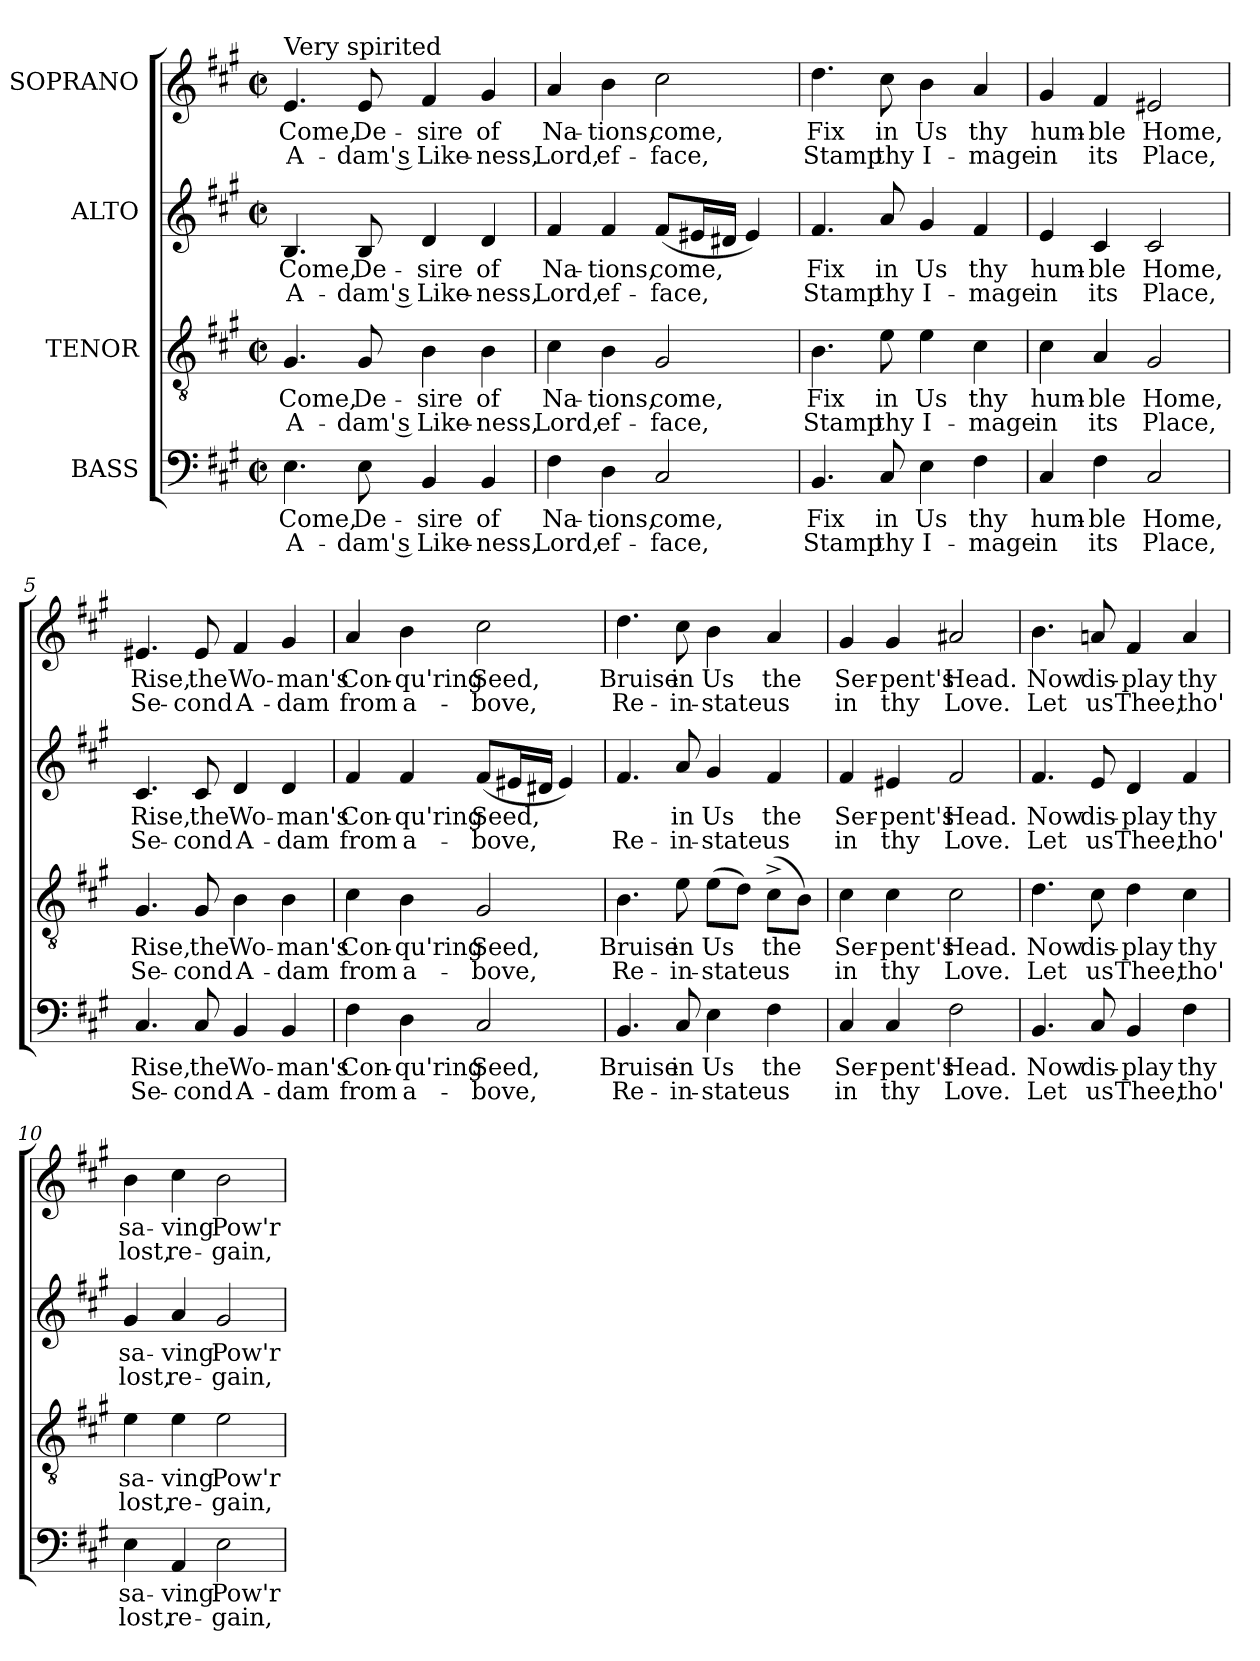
**kern	**text	**text	**kern	**text	**text	**kern	**text	**text	**kern	**text	**text
*part4	*part4	*part4	*part3	*part3	*part3	*part2	*part2	*part2	*part1	*part1	*part1
*staff4	*staff4	*staff4	*staff3	*staff3	*staff3	*staff2	*staff2	*staff2	*staff1	*staff1	*staff1
*I"BASS	*	*	*I"TENOR	*	*	*I"ALTO	*	*	*I"SOPRANO	*	*
*clefF4	*	*	*clefGv2	*	*	*clefG2	*	*	*clefG2	*	*
*k[f#c#g#]	*	*	*k[f#c#g#]	*	*	*k[f#c#g#]	*	*	*k[f#c#g#]	*	*
*A:	*	*	*A:	*	*	*A:	*	*	*A:	*	*
*M2/2	*	*	*M2/2	*	*	*M2/2	*	*	*M2/2	*	*
*met(c|)	*	*	*met(c|)	*	*	*met(c|)	*	*	*met(c|)	*	*
*MM105	*	*	*MM105	*	*	*MM105	*	*	*MM105	*	*
=1	=1	=1	=1	=1	=1	=1	=1	=1	=1	=1	=1
!	!	!	!	!	!	!	!	!	!LO:TX:a:t=Very spirited	!	!
!	!LO:LY:b	!LO:LY:b	!	!LO:LY:b	!LO:LY:b	!	!LO:LY:b	!LO:LY:b	!	!LO:LY:b	!LO:LY:b
4.E\	Come,	A-	4.G#/	Come,	A-	4.B/	Come,	A-	4.e/	Come,	A-
!	!LO:LY:b	!LO:LY:b	!	!LO:LY:b	!LO:LY:b	!	!LO:LY:b	!LO:LY:b	!	!LO:LY:b	!LO:LY:b
8E\	De-	-dam' s	8G#/	De-	-dam' s	8B/	De-	-dam' s	8e/	De-	-dam' s
!	!LO:LY:b	!LO:LY:b	!	!LO:LY:b	!LO:LY:b	!	!LO:LY:b	!LO:LY:b	!	!LO:LY:b	!LO:LY:b
4BB/	-sire	Like-	4B\	-sire	Like-	4d/	-sire	Like-	4f#/	-sire	Like-
!	!LO:LY:b	!LO:LY:b	!	!LO:LY:b	!LO:LY:b	!	!LO:LY:b	!LO:LY:b	!	!LO:LY:b	!LO:LY:b
4BB/	of	-ness,	4B\	of	-ness,	4d/	of	-ness,	4g#/	of	-ness,
=2	=2	=2	=2	=2	=2	=2	=2	=2	=2	=2	=2
!	!LO:LY:b	!LO:LY:b	!	!LO:LY:b	!LO:LY:b	!	!LO:LY:b	!LO:LY:b	!	!LO:LY:b	!LO:LY:b
4F#\	Na-	Lord,	4c#\	Na-	Lord,	4f#/	Na-	Lord,	4a/	Na-	Lord,
!	!LO:LY:b	!LO:LY:b	!	!LO:LY:b	!LO:LY:b	!	!LO:LY:b	!LO:LY:b	!	!LO:LY:b	!LO:LY:b
4D\	-tions,	ef-	4B\	-tions,	ef-	4f#/	-tions,	ef-	4b\	-tions,	ef-
!	!LO:LY:b	!LO:LY:b	!	!LO:LY:b	!LO:LY:b	!	!LO:LY:b	!LO:LY:b	!	!LO:LY:b	!LO:LY:b
2C#/	come,	-face,	2G#/	come,	-face,	(<8f#/L	come,	-face,	2cc#\	come,	-face,
.	.	.	.	.	.	16e#X/L	.	.	.	.	.
.	.	.	.	.	.	16d#X/JJ	.	.	.	.	.
.	.	.	.	.	.	4e#/)	.	.	.	.	.
=3	=3	=3	=3	=3	=3	=3	=3	=3	=3	=3	=3
!	!LO:LY:b	!LO:LY:b	!	!LO:LY:b	!LO:LY:b	!	!LO:LY:b	!LO:LY:b	!	!LO:LY:b	!LO:LY:b
4.BB/	Fix	Stamp	4.B\	Fix	Stamp	4.f#/	Fix	Stamp	4.dd\	Fix	Stamp
!	!LO:LY:b	!LO:LY:b	!	!LO:LY:b	!LO:LY:b	!	!LO:LY:b	!LO:LY:b	!	!LO:LY:b	!LO:LY:b
8C#/	in	thy	8e\	in	thy	8a/	in	thy	8cc#\	in	thy
!	!LO:LY:b	!LO:LY:b	!	!LO:LY:b	!LO:LY:b	!	!LO:LY:b	!LO:LY:b	!	!LO:LY:b	!LO:LY:b
4E\	Us	I-	4e\	Us	I-	4g#/	Us	I-	4b\	Us	I-
!	!LO:LY:b	!LO:LY:b	!	!LO:LY:b	!LO:LY:b	!	!LO:LY:b	!LO:LY:b	!	!LO:LY:b	!LO:LY:b
4F#\	thy	-mage	4c#\	thy	-mage	4f#/	thy	-mage	4a/	thy	-mage
=4	=4	=4	=4	=4	=4	=4	=4	=4	=4	=4	=4
!	!LO:LY:b	!LO:LY:b	!	!LO:LY:b	!LO:LY:b	!	!LO:LY:b	!LO:LY:b	!	!LO:LY:b	!LO:LY:b
4C#/	hum-	in	4c#\	hum-	in	4e/	hum-	in	4g#/	hum-	in
!	!LO:LY:b:rj	!LO:LY:b:rj	!	!LO:LY:b:rj	!LO:LY:b:rj	!	!LO:LY:b:rj	!LO:LY:b:rj	!	!LO:LY:b:rj	!LO:LY:b:rj
4F#\	-ble	its	4A/	-ble	its	4c#/	-ble	its	4f#/	-ble	its
!	!LO:LY:b	!LO:LY:b	!	!LO:LY:b	!LO:LY:b	!	!LO:LY:b	!LO:LY:b	!	!LO:LY:b	!LO:LY:b
2C#/	Home,	Place,	2G#/	Home,	Place,	2c#/	Home,	Place,	2e#X/	Home,	Place,
!!LO:LB:g=z
=5	=5	=5	=5	=5	=5	=5	=5	=5	=5	=5	=5
!	!LO:LY:b	!LO:LY:b	!	!LO:LY:b	!LO:LY:b	!	!LO:LY:b	!LO:LY:b	!	!LO:LY:b	!LO:LY:b
4.C#/	Rise,	Se-	4.G#/	Rise,	Se-	4.c#/	Rise,	Se-	4.e#X/	Rise,	Se-
!	!LO:LY:b	!LO:LY:b	!	!LO:LY:b	!LO:LY:b	!	!LO:LY:b	!LO:LY:b	!	!LO:LY:b	!LO:LY:b
8C#/	the	-cond	8G#/	the	-cond	8c#/	the	-cond	8e#/	the	-cond
!	!LO:LY:b	!LO:LY:b	!	!LO:LY:b	!LO:LY:b	!	!LO:LY:b	!LO:LY:b	!	!LO:LY:b	!LO:LY:b
4BB/	Wo-	A-	4B\	Wo-	A-	4d/	Wo-	A-	4f#/	Wo-	A-
!	!LO:LY:b	!LO:LY:b	!	!LO:LY:b	!LO:LY:b	!	!LO:LY:b	!LO:LY:b	!	!LO:LY:b	!LO:LY:b
4BB/	-man's	-dam	4B\	-man's	-dam	4d/	-man's	-dam	4g#/	-man's	-dam
=6	=6	=6	=6	=6	=6	=6	=6	=6	=6	=6	=6
!	!LO:LY:b	!LO:LY:b	!	!LO:LY:b	!LO:LY:b	!	!LO:LY:b	!LO:LY:b	!	!LO:LY:b	!LO:LY:b
4F#\	Con-	from	4c#\	Con-	from	4f#/	Con-	from	4a/	Con-	from
!	!LO:LY:b	!LO:LY:b	!	!LO:LY:b	!LO:LY:b	!	!LO:LY:b	!LO:LY:b	!	!LO:LY:b	!LO:LY:b
4D\	-qu'ring	a-	4B\	-qu'ring	a-	4f#/	-qu'ring	a-	4b\	-qu'ring	a-
!	!LO:LY:b	!LO:LY:b	!	!LO:LY:b	!LO:LY:b	!	!LO:LY:b	!LO:LY:b	!	!LO:LY:b	!LO:LY:b
2C#/	Seed,	-bove,	2G#/	Seed,	-bove,	(<8f#/L	Seed,	-bove,	2cc#\	Seed,	-bove,
.	.	.	.	.	.	16e#X/L	.	.	.	.	.
.	.	.	.	.	.	16d#X/JJ	.	.	.	.	.
.	.	.	.	.	.	4e#/)	.	.	.	.	.
=7	=7	=7	=7	=7	=7	=7	=7	=7	=7	=7	=7
!	!LO:LY:b	!LO:LY:b	!	!LO:LY:b	!LO:LY:b	!	!	!LO:LY:b	!	!LO:LY:b	!LO:LY:b
4.BB/	Bruise	Re-	4.B\	Bruise	Re-	4.f#/	.	Re-	4.dd\	Bruise	Re-
!	!LO:LY:b	!LO:LY:b	!	!LO:LY:b	!LO:LY:b	!	!LO:LY:b	!LO:LY:b	!	!LO:LY:b	!LO:LY:b
8C#/	in	-in-	8e\	in	-in-	8a/	in	-in-	8cc#\	in	-in-
!	!LO:LY:b	!LO:LY:b	!	!LO:LY:b	!LO:LY:b	!	!LO:LY:b	!LO:LY:b	!	!LO:LY:b	!LO:LY:b
4E\	Us	-state	(>8e\L	Us	-state	4g#/	Us	-state	4b\	Us	-state
.	.	.	8d\J)	.	.	.	.	.	.	.	.
!	!LO:LY:b	!LO:LY:b	!	!LO:LY:b	!LO:LY:b	!	!LO:LY:b	!LO:LY:b	!	!LO:LY:b	!LO:LY:b
4F#\	the	us	(>8c#^>\L	the	us	4f#/	the	us	4a/	the	us
.	.	.	8B\J)	.	.	.	.	.	.	.	.
=8	=8	=8	=8	=8	=8	=8	=8	=8	=8	=8	=8
!	!LO:LY:b	!LO:LY:b	!	!LO:LY:b	!LO:LY:b	!	!LO:LY:b	!LO:LY:b	!	!LO:LY:b	!LO:LY:b
4C#/	Ser-	in	4c#\	Ser-	in	4f#/	Ser-	in	4g#/	Ser-	in
!	!LO:LY:b	!LO:LY:b	!	!LO:LY:b	!LO:LY:b	!	!LO:LY:b	!LO:LY:b	!	!LO:LY:b	!LO:LY:b
4C#/	-pent's	thy	4c#\	-pent's	thy	4e#X/	-pent's	thy	4g#/	-pent's	thy
!	!LO:LY:b	!LO:LY:b	!	!LO:LY:b	!LO:LY:b	!	!LO:LY:b	!LO:LY:b	!	!LO:LY:b	!LO:LY:b
2F#\	Head.	Love.	2c#\	Head.	Love.	2f#/	Head.	Love.	2a#X/	Head.	Love.
=9	=9	=9	=9	=9	=9	=9	=9	=9	=9	=9	=9
!	!LO:LY:b	!LO:LY:b	!	!LO:LY:b	!LO:LY:b	!	!LO:LY:b	!LO:LY:b	!	!LO:LY:b	!LO:LY:b
4.BB/	Now	Let	4.d\	Now	Let	4.f#/	Now	Let	4.b\	Now	Let
!	!LO:LY:b	!LO:LY:b	!	!LO:LY:b	!LO:LY:b	!	!LO:LY:b	!LO:LY:b	!	!LO:LY:b	!LO:LY:b
8C#/	dis-	us	8c#\	dis-	us	8e/	dis-	us	8an/	dis-	us
!	!LO:LY:b	!LO:LY:b	!	!LO:LY:b	!LO:LY:b	!	!LO:LY:b	!LO:LY:b	!	!LO:LY:b	!LO:LY:b
4BB/	-play	Thee,	4d\	-play	Thee,	4d/	-play	Thee,	4f#/	-play	Thee,
!	!LO:LY:b	!LO:LY:b	!	!LO:LY:b	!LO:LY:b	!	!LO:LY:b	!LO:LY:b	!	!LO:LY:b	!LO:LY:b
4F#\	thy	tho'	4c#\	thy	tho'	4f#/	thy	tho'	4a/	thy	tho'
!!LO:PB:g=z
=10	=10	=10	=10	=10	=10	=10	=10	=10	=10	=10	=10
!	!LO:LY:b	!LO:LY:b	!	!LO:LY:b	!LO:LY:b	!	!LO:LY:b	!LO:LY:b	!	!LO:LY:b	!LO:LY:b
4E\	sa-	lost,	4e\	sa-	lost,	4g#/	sa-	lost,	4b\	sa-	lost,
!	!LO:LY:b	!LO:LY:b	!	!LO:LY:b	!LO:LY:b	!	!LO:LY:b	!LO:LY:b	!	!LO:LY:b	!LO:LY:b
4AA/	-ving	re-	4e\	-ving	re-	4a/	-ving	re-	4cc#\	-ving	re-
!	!LO:LY:b	!LO:LY:b	!	!LO:LY:b	!LO:LY:b	!	!LO:LY:b	!LO:LY:b	!	!LO:LY:b	!LO:LY:b
2E\	Pow'r	-gain,	2e\	Pow'r	-gain,	2g#/	Pow'r	-gain,	2b\	Pow'r	-gain,
=	=	=	=	=	=	=	=	=	=	=	=
*-	*-	*-	*-	*-	*-	*-	*-	*-	*-	*-	*-
